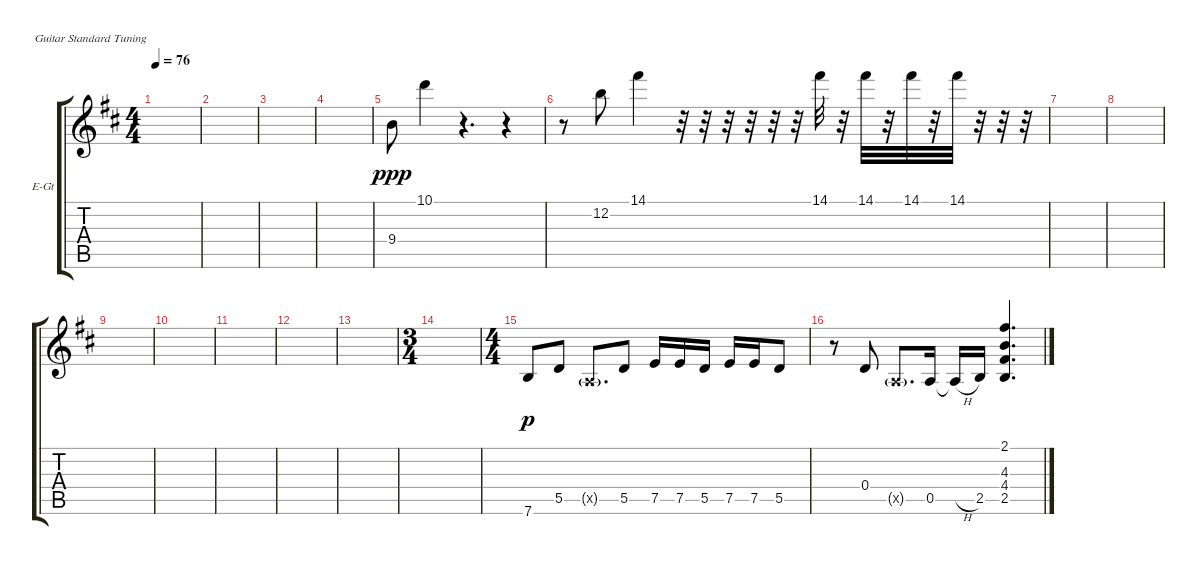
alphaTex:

\defaultSystemsLayout 4
\bracketExtendMode groupsimilarinstruments
\firstSystemTrackNameOrientation horizontal
\otherSystemsTrackNameOrientation horizontal
\track ("Electric Guitar Accom." "E-Gt") {instrument overdrivenguitar}
\staff {score tabs}
\tuning (E4 B3 G3 D3 A2 E2)
\ts (4 4)
\tempo 76
\clef g2
\ks bminor
|
|
|
|
9.4.8{dy ppp} 10.1.4 r.4{d} r.4 |
r.8 12.2.8 14.1.4 r.32 r.32 r.32 r.32 r.32 r.32 14.1.32 r.32 14.1.32 r.32 14.1.32 r.32 14.1.32 r.32 r.32 r.32 |
|
|
|
|
|
|
|
\ts (3 4)
|
\ts (4 4)
7.6.8{dy p} 5.5.8 0.5{g x}.8{d} 5.5.8 7.5.16 7.5.16 5.5.16 7.5.16 7.5.16 5.5.8 |
r.8 0.4.8 0.5{g x}.8{d} 0.5.16 0.5{h t}.16 2.5.16 (2.5 4.4 4.3 2.1).4{d}
